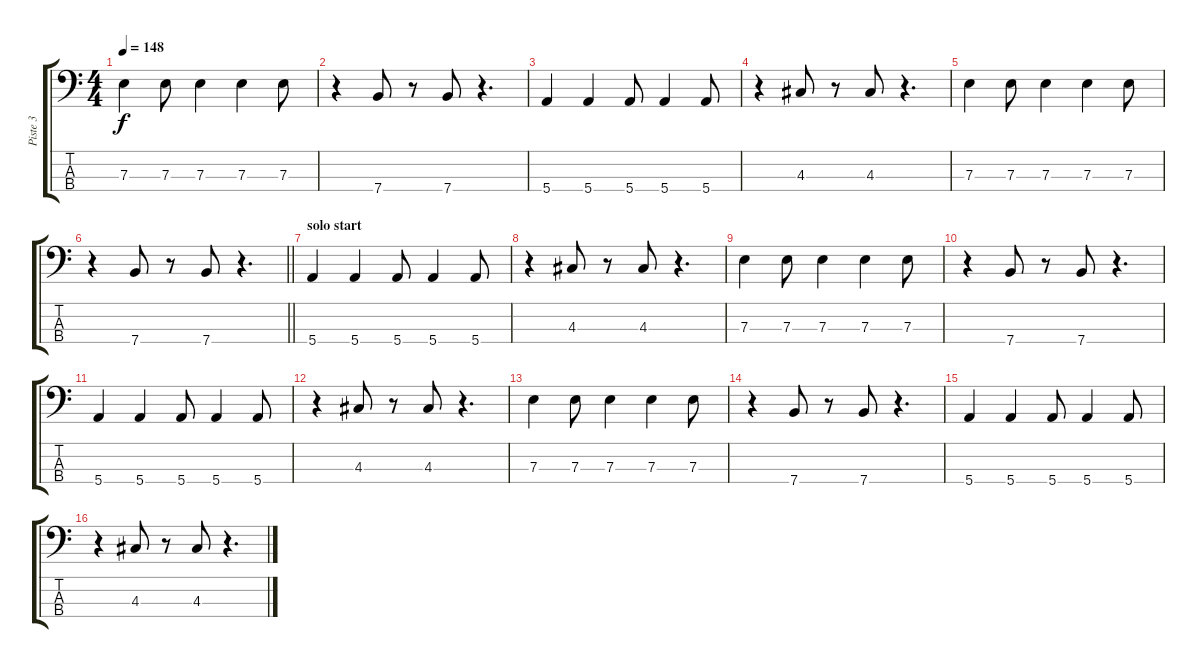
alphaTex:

\track ("Piste 3" "Piste 3") {instrument electricbassfinger}
\staff {score tabs}
\tuning (G2 D2 A1 E1) {hide}
\ts (4 4)
\tempo 148
\clef f4
\ks c
7.3.4{dy f} 7.3.8 7.3.4 7.3.4 7.3.8 |
r.4 7.4.8 r.8 7.4.8 r.4{d} |
5.4.4 5.4.4 5.4.8 5.4.4 5.4.8 |
r.4 4.3.8 r.8 4.3.8 r.4{d} |
7.3.4 7.3.8 7.3.4 7.3.4 7.3.8 |
\barLineRight lightlight
r.4 7.4.8 r.8 7.4.8 r.4{d} |
\section ("" "solo start")
5.4.4 5.4.4 5.4.8 5.4.4 5.4.8 |
r.4 4.3.8 r.8 4.3.8 r.4{d} |
7.3.4 7.3.8 7.3.4 7.3.4 7.3.8 |
r.4 7.4.8 r.8 7.4.8 r.4{d} |
5.4.4 5.4.4 5.4.8 5.4.4 5.4.8 |
r.4 4.3.8 r.8 4.3.8 r.4{d} |
7.3.4 7.3.8 7.3.4 7.3.4 7.3.8 |
r.4 7.4.8 r.8 7.4.8 r.4{d} |
5.4.4 5.4.4 5.4.8 5.4.4 5.4.8 |
r.4 4.3.8 r.8 4.3.8 r.4{d}
